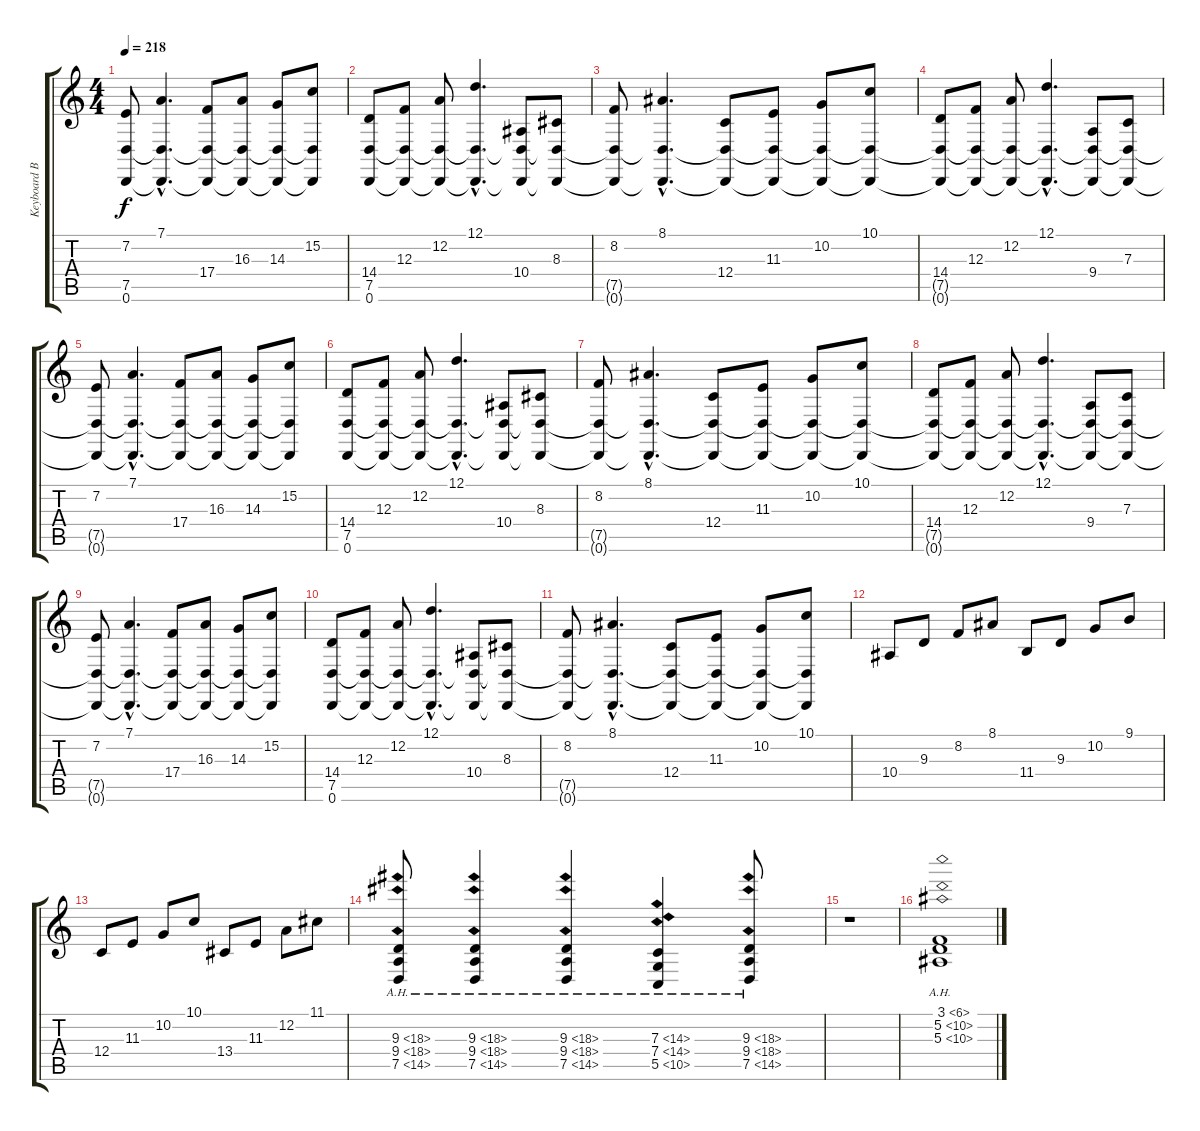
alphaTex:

\track ("Keyboard Background" "Keyboard B") {instrument stringensemble1}
\staff {score tabs}
\tuning (D4 A3 F3 C3 G2 D2) {hide}
\ts (4 4)
\tempo 218
\clef g2
\ks c
(7.2 7.5{t} 0.6{t}).8{dy f} (7.1 7.5{hac t} 0.6{hac t}).4{d} (17.4 7.5{t} 0.6{t}).8 (16.3 7.5{t} 0.6{t}).8 (14.3 7.5{t} 0.6{t}).8 (15.2 7.5{t} 0.6{t}).8 |
(14.4 7.5 0.6).8 (12.3 7.5{t} 0.6{t}).8 (12.2 7.5{t} 0.6{t}).8 (12.1 7.5{hac t} 0.6{hac t}).4{d} (10.4 7.5{t} 0.6{t}).8 (8.3 7.5{t} 0.6{t}).8 |
(8.2 7.5{t} 0.6{t}).8 (8.1 7.5{hac t} 0.6{hac t}).4{d} (12.4 7.5{t} 0.6{t}).8 (11.3 7.5{t} 0.6{t}).8 (10.2 7.5{t} 0.6{t}).8 (10.1 7.5{t} 0.6{t}).8 |
(14.4 7.5{t} 0.6{t}).8 (12.3 7.5{t} 0.6{t}).8 (12.2 7.5{t} 0.6{t}).8 (12.1 7.5{hac t} 0.6{hac t}).4{d} (9.4 7.5{t} 0.6{t}).8 (7.3 7.5{t} 0.6{t}).8 |
(7.2 7.5{t} 0.6{t}).8 (7.1 7.5{hac t} 0.6{hac t}).4{d} (17.4 7.5{t} 0.6{t}).8 (16.3 7.5{t} 0.6{t}).8 (14.3 7.5{t} 0.6{t}).8 (15.2 7.5{t} 0.6{t}).8 |
(14.4 7.5 0.6).8 (12.3 7.5{t} 0.6{t}).8 (12.2 7.5{t} 0.6{t}).8 (12.1 7.5{hac t} 0.6{hac t}).4{d} (10.4 7.5{t} 0.6{t}).8 (8.3 7.5{t} 0.6{t}).8 |
(8.2 7.5{t} 0.6{t}).8 (8.1 7.5{hac t} 0.6{hac t}).4{d} (12.4 7.5{t} 0.6{t}).8 (11.3 7.5{t} 0.6{t}).8 (10.2 7.5{t} 0.6{t}).8 (10.1 7.5{t} 0.6{t}).8 |
(14.4 7.5{t} 0.6{t}).8 (12.3 7.5{t} 0.6{t}).8 (12.2 7.5{t} 0.6{t}).8 (12.1 7.5{hac t} 0.6{hac t}).4{d} (9.4 7.5{t} 0.6{t}).8 (7.3 7.5{t} 0.6{t}).8 |
(7.2 7.5{t} 0.6{t}).8 (7.1 7.5{hac t} 0.6{hac t}).4{d} (17.4 7.5{t} 0.6{t}).8 (16.3 7.5{t} 0.6{t}).8 (14.3 7.5{t} 0.6{t}).8 (15.2 7.5{t} 0.6{t}).8 |
(14.4 7.5 0.6).8 (12.3 7.5{t} 0.6{t}).8 (12.2 7.5{t} 0.6{t}).8 (12.1 7.5{hac t} 0.6{hac t}).4{d} (10.4 7.5{t} 0.6{t}).8 (8.3 7.5{t} 0.6{t}).8 |
(8.2 7.5{t} 0.6{t}).8 (8.1 7.5{hac t} 0.6{hac t}).4{d} (12.4 7.5{t} 0.6{t}).8 (11.3 7.5{t} 0.6{t}).8 (10.2 7.5{t} 0.6{t}).8 (10.1 7.5{t} 0.6{t}).8 |
10.4.8 9.3.8 8.2.8 8.1.8 11.4.8 9.3.8 10.2.8 9.1.8 |
12.4.8 11.3.8 10.2.8 10.1.8 13.4.8 11.3.8 12.2.8 11.1.8 |
(9.3{ah 9} 9.4{ah 9} 7.5{ah 7}).8{instrument orchestrahit} (9.3{ah 9} 9.4{ah 9} 7.5{ah 7}).4 (9.3{ah 9} 9.4{ah 9} 7.5{ah 7}).4 (7.3{ah 7} 7.4{ah 7} 5.5{ah 5}).4 (9.3{ah 9} 9.4{ah 9} 7.5{ah 7}).8 |
r.1 |
(3.1{ah 3} 5.2{ah 5} 5.3{ah 5}).1{volume 10 instrument stringensemble1}
